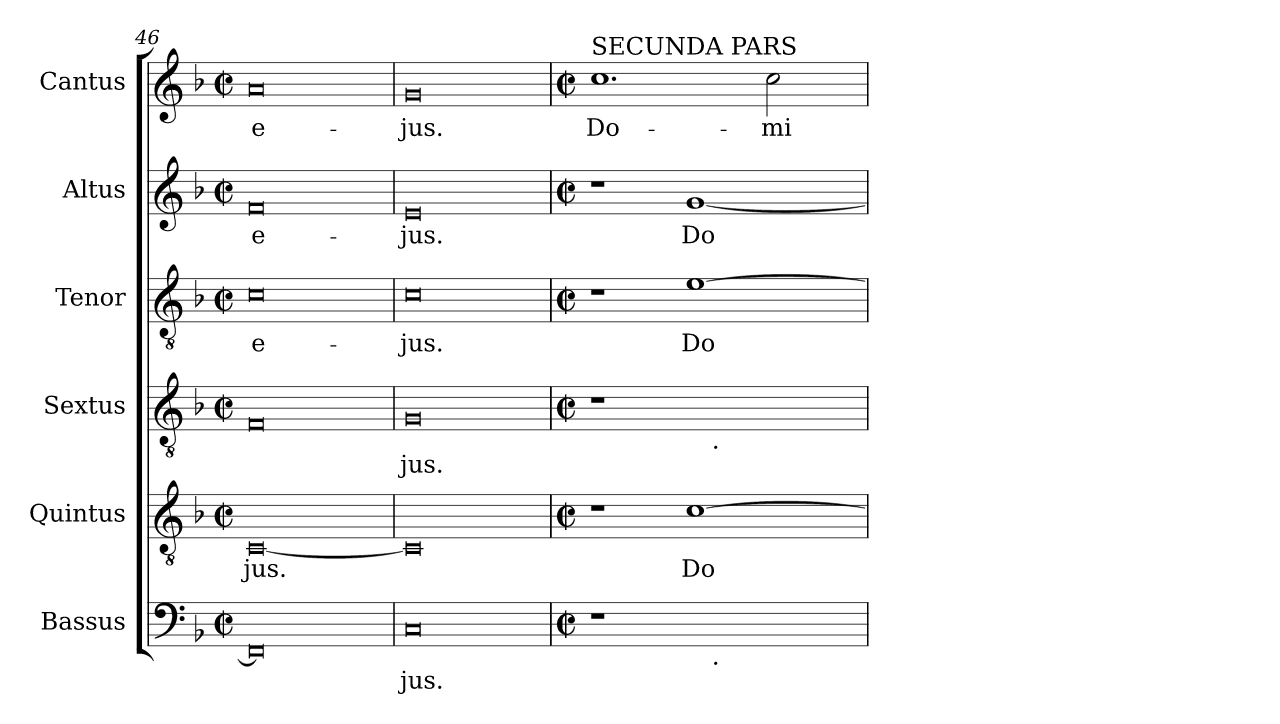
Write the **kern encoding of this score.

**kern	**text	**kern	**text	**kern	**text	**kern	**text	**kern	**text	**kern	**text
*part6	*part6	*part5	*part5	*part4	*part4	*part3	*part3	*part2	*part2	*part1	*part1
*staff6	*staff6	*staff5	*staff5	*staff4	*staff4	*staff3	*staff3	*staff2	*staff2	*staff1	*staff1
*I"Bassus	*	*I"Quintus	*	*I"Sextus	*	*I"Tenor	*	*I"Altus	*	*I"Cantus	*
*clefF4	*	*clefGv2	*	*clefGv2	*	*clefGv2	*	*clefG2	*	*clefG2	*
*k[b-]	*	*k[b-]	*	*k[b-]	*	*k[b-]	*	*k[b-]	*	*k[b-]	*
*F:	*	*F:	*	*F:	*	*F:	*	*F:	*	*F:	*
*M2/2	*	*M2/2	*	*M2/2	*	*M2/2	*	*M2/2	*	*M2/2	*
*met(c|)	*	*met(c|)	*	*met(c|)	*	*met(c|)	*	*met(c|)	*	*met(c|)	*
=46	=46	=46	=46	=46	=46	=46	=46	=46	=46	=46	=46
!	!LO:LY:b:cj	!	!LO:LY:b:cj	!	!LO:LY:b:cj	!	!LO:LY:b:cj	!	!LO:LY:b:cj	!	!LO:LY:b:cj
0FF]	.	[<0C	jus.	0F	.	0c	e-	0f	e-	0a	e-
=47	=47	=47	=47	=47	=47	=47	=47	=47	=47	=47	=47
!	!LO:LY:b:cj	!	!LO:LY:b:cj	!	!LO:LY:b:cj	!	!LO:LY:b:cj	!	!LO:LY:b:cj	!	!LO:LY:b:cj
0C	jus.	0C]	.	0G	jus.	0c	-jus.	0e	-jus.	0g	-jus.
!!LO:LB:g=z
=48!	=48!	=48!	=48!	=48!	=48!	=48!	=48!	=48!	=48!	=48!	=48!
*M2/2	*	*M2/2	*	*M2/2	*	*M2/2	*	*M2/2	*	*M2/2	*
*met(c|)	*	*met(c|)	*	*met(c|)	*	*met(c|)	*	*met(c|)	*	*met(c|)	*
!	!	!	!	!	!	!	!	!	!	!LO:TX:a:t=SECUNDA PARS	!
!	!	!	!	!	!	!	!	!	!	!	!LO:LY:b:cj
1r	.	1r	.	1r	.	1r	.	1r	.	1.cc	Do-
!	!	!	!LO:LY:b:cj	!	!	!	!LO:LY:b:cj	!	!LO:LY:b:cj	!	!
16..ryy	.	[>1c	Do	16..ryy	.	[>1e	Do-	[<1g	Do	.	.
!	!	!	!	!LO:TX:b:t=.	!	!	!	!	!	!	!
!LO:TX:b:t=.	!	!	!	!	!	!	!	!	!	!	!
2ryy	.	.	.	2ryy	.	.	.	.	.	.	.
!	!	!	!	!	!	!	!	!	!	!	!LO:LY:b:cj
.	.	.	.	.	.	.	.	.	.	2cc\	-mi-
4ryy	.	.	.	4ryy	.	.	.	.	.	.	.
8ryy	.	.	.	8ryy	.	.	.	.	.	.	.
64ryy	.	.	.	64ryy	.	.	.	.	.	.	.
=	=	=	=	=	=	=	=	=	=	=	=
*-	*-	*-	*-	*-	*-	*-	*-	*-	*-	*-	*-
